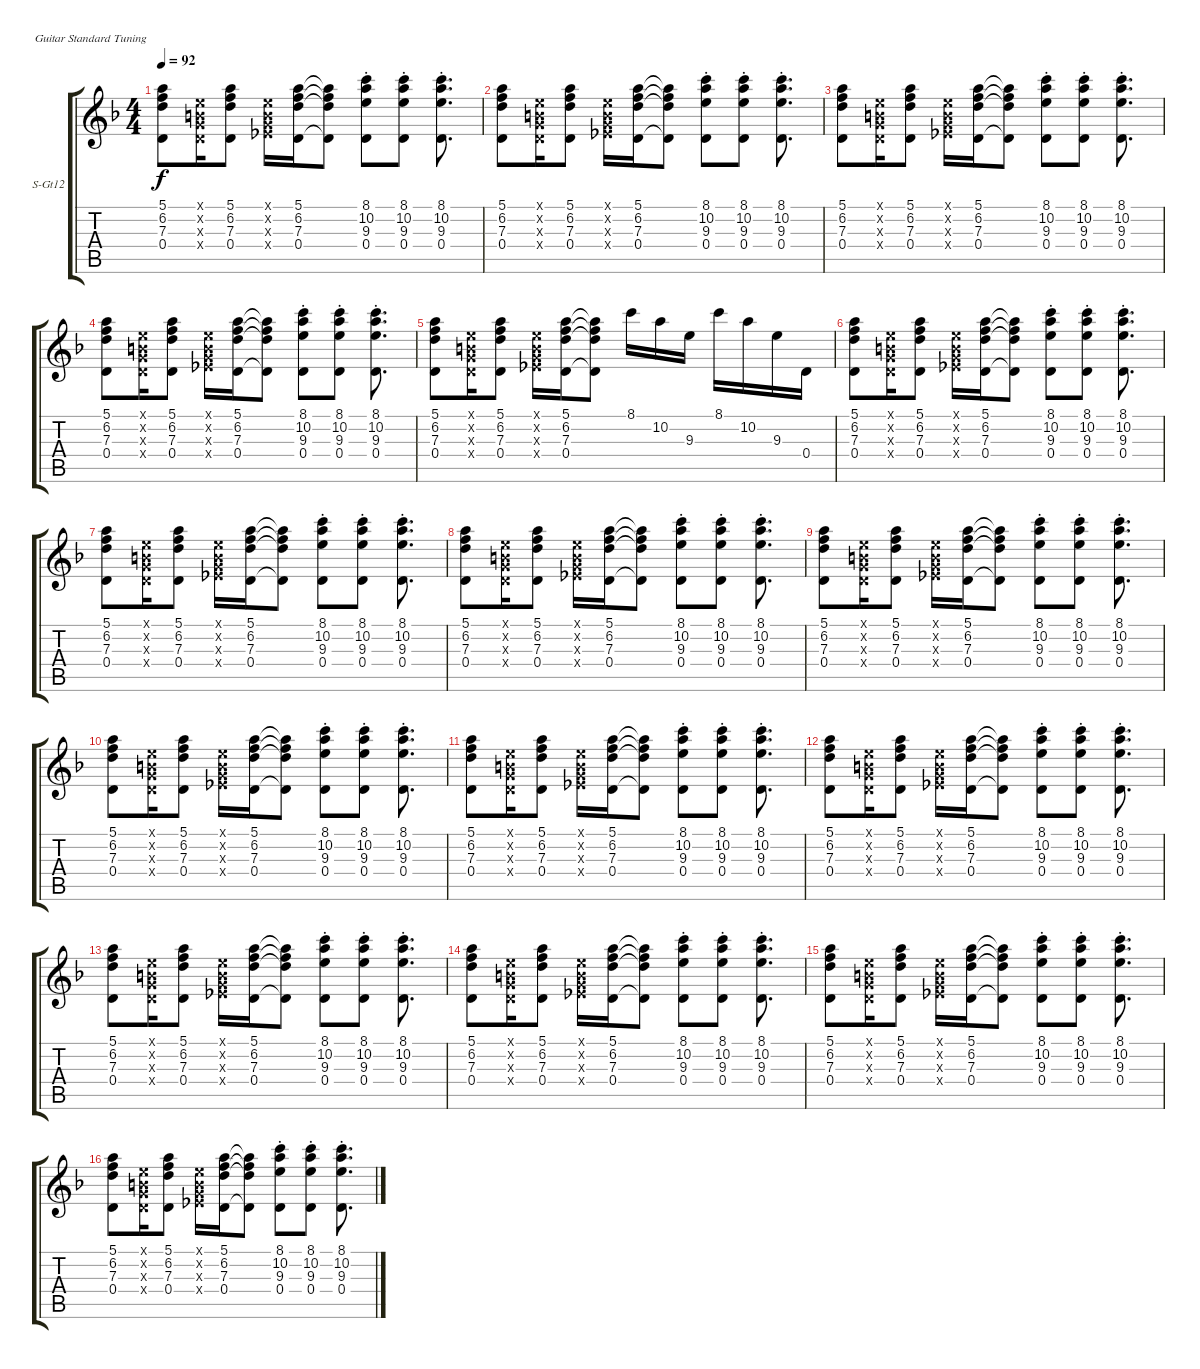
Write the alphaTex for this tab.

\defaultSystemsLayout 4
\bracketExtendMode groupsimilarinstruments
\firstSystemTrackNameOrientation horizontal
\otherSystemsTrackNameOrientation horizontal
\track ("12 St. Steel Guitar (Hackett)" "S-Gt12") {instrument acousticguitarsteel}
\staff {score tabs}
\tuning (E4 B3 G3 D3 A2 E2)
\ts (4 4)
\tempo 92
\clef g2
\ks dminor
(0.4 7.3 6.2 5.1).8{dy f} (0.3{x} 0.4{x} 0.2{x} 0.1{x}).16 (0.4 7.3 6.2 5.1).8 (1.4{x} 0.1{x} 0.2{x} 0.3{x}).16 (0.4 7.3 6.2 5.1).16 (0.4{t} 7.3{t} 6.2{t} 5.1{t}).8 (0.4{st} 9.3{st} 10.2{st} 8.1{st}).8 (8.1{st} 10.2{st} 9.3{st} 0.4{st}).8 (8.1{st} 10.2{st} 9.3{st} 0.4{st}).8{d} |
(0.4 7.3 6.2 5.1).8 (0.3{x} 0.4{x} 0.2{x} 0.1{x}).16 (0.4 7.3 6.2 5.1).8 (1.4{x} 0.1{x} 0.2{x} 0.3{x}).16 (0.4 7.3 6.2 5.1).16 (0.4{t} 7.3{t} 6.2{t} 5.1{t}).8 (0.4{st} 9.3{st} 10.2{st} 8.1{st}).8 (8.1{st} 10.2{st} 9.3{st} 0.4{st}).8 (8.1{st} 10.2{st} 9.3{st} 0.4{st}).8{d} |
(0.4 7.3 6.2 5.1).8 (0.3{x} 0.4{x} 0.2{x} 0.1{x}).16 (0.4 7.3 6.2 5.1).8 (1.4{x} 0.1{x} 0.2{x} 0.3{x}).16 (0.4 7.3 6.2 5.1).16 (0.4{t} 7.3{t} 6.2{t} 5.1{t}).8 (0.4{st} 9.3{st} 10.2{st} 8.1{st}).8 (8.1{st} 10.2{st} 9.3{st} 0.4{st}).8 (8.1{st} 10.2{st} 9.3{st} 0.4{st}).8{d} |
(0.4 7.3 6.2 5.1).8 (0.3{x} 0.4{x} 0.2{x} 0.1{x}).16 (0.4 7.3 6.2 5.1).8 (1.4{x} 0.1{x} 0.2{x} 0.3{x}).16 (0.4 7.3 6.2 5.1).16 (0.4{t} 7.3{t} 6.2{t} 5.1{t}).8 (0.4{st} 9.3{st} 10.2{st} 8.1{st}).8 (8.1{st} 10.2{st} 9.3{st} 0.4{st}).8 (8.1{st} 10.2{st} 9.3{st} 0.4{st}).8{d} |
(0.4 7.3 6.2 5.1).8 (0.3{x} 0.4{x} 0.2{x} 0.1{x}).16 (0.4 7.3 6.2 5.1).8 (1.4{x} 0.1{x} 0.2{x} 0.3{x}).16 (0.4 7.3 6.2 5.1).16 (0.4{t} 7.3{t} 6.2{t} 5.1{t}).8 8.1.16 10.2.16 9.3.16 8.1.16 10.2.16 9.3.16 0.4.16 |
(0.4 7.3 6.2 5.1).8 (0.3{x} 0.4{x} 0.2{x} 0.1{x}).16 (0.4 7.3 6.2 5.1).8 (1.4{x} 0.1{x} 0.2{x} 0.3{x}).16 (0.4 7.3 6.2 5.1).16 (0.4{t} 7.3{t} 6.2{t} 5.1{t}).8 (0.4{st} 9.3{st} 10.2{st} 8.1{st}).8 (8.1{st} 10.2{st} 9.3{st} 0.4{st}).8 (8.1{st} 10.2{st} 9.3{st} 0.4{st}).8{d} |
(0.4 7.3 6.2 5.1).8 (0.3{x} 0.4{x} 0.2{x} 0.1{x}).16 (0.4 7.3 6.2 5.1).8 (1.4{x} 0.1{x} 0.2{x} 0.3{x}).16 (0.4 7.3 6.2 5.1).16 (0.4{t} 7.3{t} 6.2{t} 5.1{t}).8 (0.4{st} 9.3{st} 10.2{st} 8.1{st}).8 (8.1{st} 10.2{st} 9.3{st} 0.4{st}).8 (8.1{st} 10.2{st} 9.3{st} 0.4{st}).8{d} |
(0.4 7.3 6.2 5.1).8 (0.3{x} 0.4{x} 0.2{x} 0.1{x}).16 (0.4 7.3 6.2 5.1).8 (1.4{x} 0.1{x} 0.2{x} 0.3{x}).16 (0.4 7.3 6.2 5.1).16 (0.4{t} 7.3{t} 6.2{t} 5.1{t}).8 (0.4{st} 9.3{st} 10.2{st} 8.1{st}).8 (8.1{st} 10.2{st} 9.3{st} 0.4{st}).8 (8.1{st} 10.2{st} 9.3{st} 0.4{st}).8{d} |
(0.4 7.3 6.2 5.1).8 (0.3{x} 0.4{x} 0.2{x} 0.1{x}).16 (0.4 7.3 6.2 5.1).8 (1.4{x} 0.1{x} 0.2{x} 0.3{x}).16 (0.4 7.3 6.2 5.1).16 (0.4{t} 7.3{t} 6.2{t} 5.1{t}).8 (0.4{st} 9.3{st} 10.2{st} 8.1{st}).8 (8.1{st} 10.2{st} 9.3{st} 0.4{st}).8 (8.1{st} 10.2{st} 9.3{st} 0.4{st}).8{d} |
(0.4 7.3 6.2 5.1).8 (0.3{x} 0.4{x} 0.2{x} 0.1{x}).16 (0.4 7.3 6.2 5.1).8 (1.4{x} 0.1{x} 0.2{x} 0.3{x}).16 (0.4 7.3 6.2 5.1).16 (0.4{t} 7.3{t} 6.2{t} 5.1{t}).8 (0.4{st} 9.3{st} 10.2{st} 8.1{st}).8 (8.1{st} 10.2{st} 9.3{st} 0.4{st}).8 (8.1{st} 10.2{st} 9.3{st} 0.4{st}).8{d} |
(0.4 7.3 6.2 5.1).8 (0.3{x} 0.4{x} 0.2{x} 0.1{x}).16 (0.4 7.3 6.2 5.1).8 (1.4{x} 0.1{x} 0.2{x} 0.3{x}).16 (0.4 7.3 6.2 5.1).16 (0.4{t} 7.3{t} 6.2{t} 5.1{t}).8 (0.4{st} 9.3{st} 10.2{st} 8.1{st}).8 (8.1{st} 10.2{st} 9.3{st} 0.4{st}).8 (8.1{st} 10.2{st} 9.3{st} 0.4{st}).8{d} |
(0.4 7.3 6.2 5.1).8 (0.3{x} 0.4{x} 0.2{x} 0.1{x}).16 (0.4 7.3 6.2 5.1).8 (1.4{x} 0.1{x} 0.2{x} 0.3{x}).16 (0.4 7.3 6.2 5.1).16 (0.4{t} 7.3{t} 6.2{t} 5.1{t}).8 (0.4{st} 9.3{st} 10.2{st} 8.1{st}).8 (8.1{st} 10.2{st} 9.3{st} 0.4{st}).8 (8.1{st} 10.2{st} 9.3{st} 0.4{st}).8{d} |
(0.4 7.3 6.2 5.1).8 (0.3{x} 0.4{x} 0.2{x} 0.1{x}).16 (0.4 7.3 6.2 5.1).8 (1.4{x} 0.1{x} 0.2{x} 0.3{x}).16 (0.4 7.3 6.2 5.1).16 (0.4{t} 7.3{t} 6.2{t} 5.1{t}).8 (0.4{st} 9.3{st} 10.2{st} 8.1{st}).8 (8.1{st} 10.2{st} 9.3{st} 0.4{st}).8 (8.1{st} 10.2{st} 9.3{st} 0.4{st}).8{d} |
(0.4 7.3 6.2 5.1).8 (0.3{x} 0.4{x} 0.2{x} 0.1{x}).16 (0.4 7.3 6.2 5.1).8 (1.4{x} 0.1{x} 0.2{x} 0.3{x}).16 (0.4 7.3 6.2 5.1).16 (0.4{t} 7.3{t} 6.2{t} 5.1{t}).8 (0.4{st} 9.3{st} 10.2{st} 8.1{st}).8 (8.1{st} 10.2{st} 9.3{st} 0.4{st}).8 (8.1{st} 10.2{st} 9.3{st} 0.4{st}).8{d} |
(0.4 7.3 6.2 5.1).8 (0.3{x} 0.4{x} 0.2{x} 0.1{x}).16 (0.4 7.3 6.2 5.1).8 (1.4{x} 0.1{x} 0.2{x} 0.3{x}).16 (0.4 7.3 6.2 5.1).16 (0.4{t} 7.3{t} 6.2{t} 5.1{t}).8 (0.4{st} 9.3{st} 10.2{st} 8.1{st}).8 (8.1{st} 10.2{st} 9.3{st} 0.4{st}).8 (8.1{st} 10.2{st} 9.3{st} 0.4{st}).8{d} |
(0.4 7.3 6.2 5.1).8 (0.3{x} 0.4{x} 0.2{x} 0.1{x}).16 (0.4 7.3 6.2 5.1).8 (1.4{x} 0.1{x} 0.2{x} 0.3{x}).16 (0.4 7.3 6.2 5.1).16 (0.4{t} 7.3{t} 6.2{t} 5.1{t}).8 (0.4{st} 9.3{st} 10.2{st} 8.1{st}).8 (8.1{st} 10.2{st} 9.3{st} 0.4{st}).8 (8.1{st} 10.2{st} 9.3{st} 0.4{st}).8{d}
